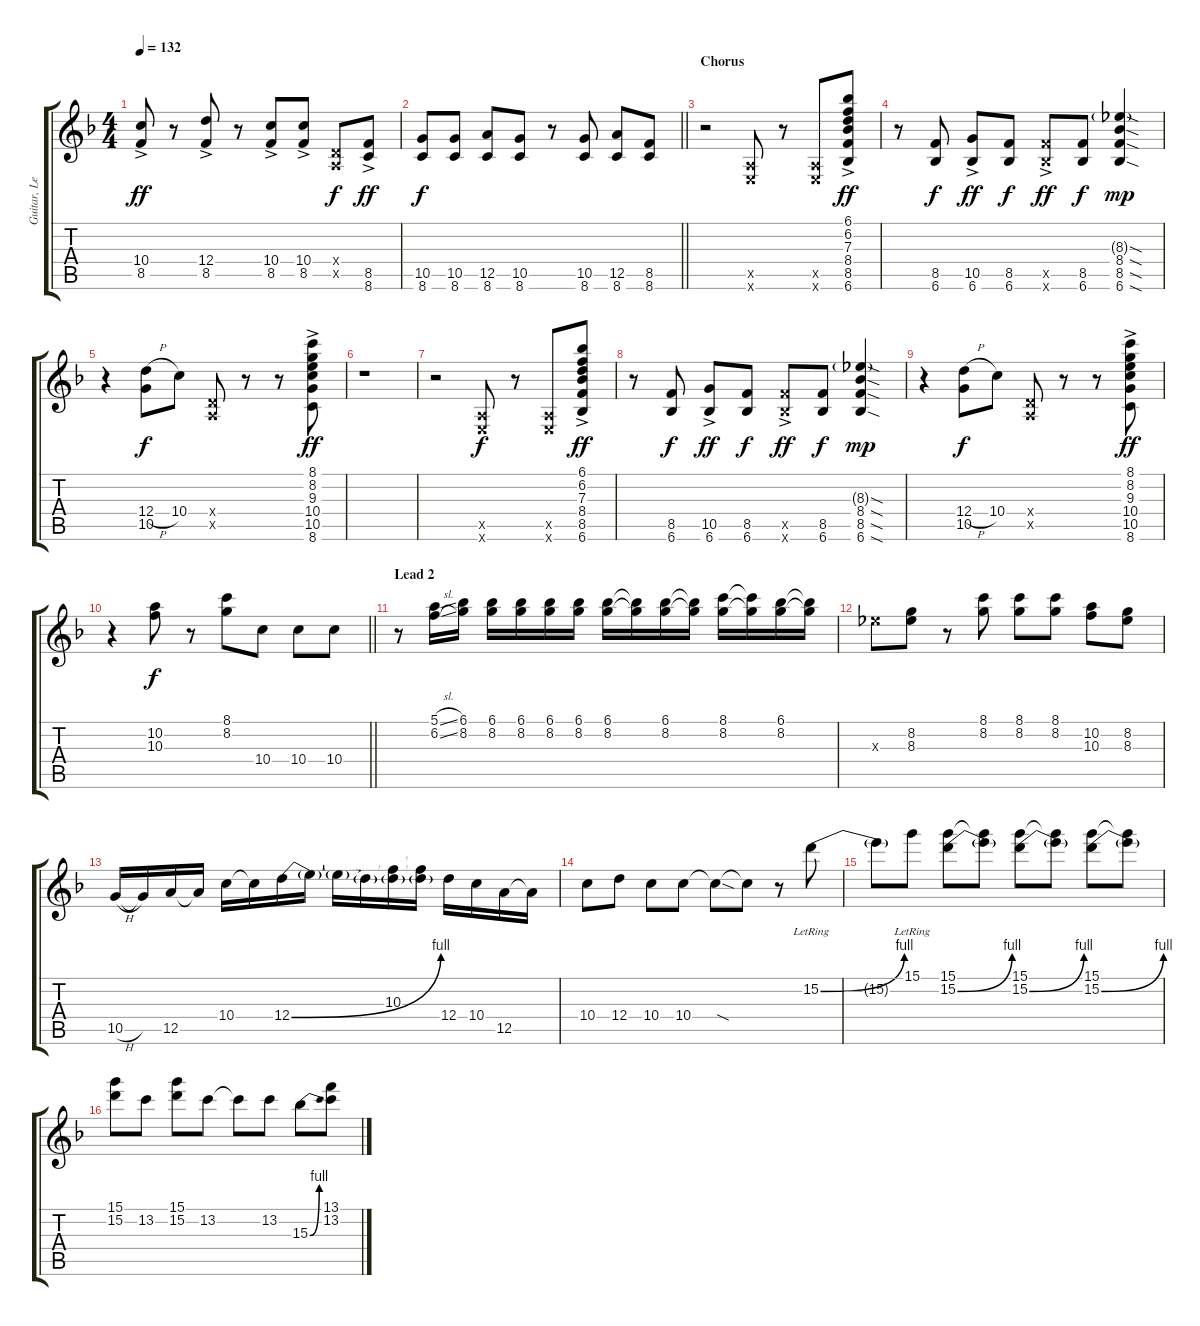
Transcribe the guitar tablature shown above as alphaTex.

\track ("Guitar, Lead" "Guitar, Le") {instrument distortionguitar}
\staff {score tabs}
\tuning (E4 B3 G3 D3 A2 E2) {hide}
\ts (4 4)
\tempo 132
\clef g2
\ks f
(10.4{ac} 8.5{ac}).8{dy ff} r.8 (12.4{ac} 8.5{ac}).8 r.8 (10.4{ac} 8.5{ac}).8 (10.4{ac} 8.5{ac}).8 (0.4{x} 0.5{x}).8{dy f} (8.5{ac} 8.6{ac}).8{dy ff} |
\barLineRight lightlight
(10.5 8.6).8{dy f} (10.5 8.6).8 (12.5 8.6).8 (10.5 8.6).8 r.8 (10.5 8.6).8 (12.5 8.6).8 (8.5 8.6).8 |
\section ("" "Chorus")
r.2 (0.5{x} 0.6{x}).8 r.8 (0.5{x} 0.6{x}).8 (6.1{ac} 6.2{ac} 7.3{ac} 8.4{ac} 8.5{ac} 6.6{ac}).8{dy ff} |
r.8 (8.5 6.6).8{dy f} (10.5{ac} 6.6{ac}).8{dy ff} (8.5 6.6).8{dy f} (8.5{ac x} 6.6{ac x}).8{dy ff} (8.5 6.6).8{dy f} (8.3{sod g} 8.4{sod} 8.5{sod} 6.6{sod}).4{dy mp} |
r.4 (12.4{h} 10.5).8{dy f} 10.4.8 (0.4{x} 0.5{x}).8 r.8 r.8 (8.1{ac} 8.2{ac} 9.3{ac} 10.4{ac} 10.5{ac} 8.6{ac}).8{dy ff} |
r.1 |
r.2 (0.5{x} 0.6{x}).8{dy f} r.8 (0.5{x} 0.6{x}).8 (6.1{ac} 6.2{ac} 7.3{ac} 8.4{ac} 8.5{ac} 6.6{ac}).8{dy ff} |
r.8 (8.5 6.6).8{dy f} (10.5{ac} 6.6{ac}).8{dy ff} (8.5 6.6).8{dy f} (8.5{ac x} 6.6{ac x}).8{dy ff} (8.5 6.6).8{dy f} (8.3{sod g} 8.4{sod} 8.5{sod} 6.6{sod}).4{dy mp} |
r.4 (12.4{h} 10.5).8{dy f} 10.4.8 (0.4{x} 0.5{x}).8 r.8 r.8 (8.1{ac} 8.2{ac} 9.3{ac} 10.4{ac} 10.5{ac} 8.6{ac}).8{dy ff} |
\barLineRight lightlight
r.4 (10.2 10.3).8{dy f} r.8 (8.1 8.2).8 10.4.8 10.4.8 10.4.8 |
\section ("" "Lead 2")
r.8 (5.1{sl} 6.2{sl}).16 (6.1 8.2).16 (6.1 8.2).16 (6.1 8.2).16 (6.1 8.2).16 (6.1 8.2).16 (6.1 8.2).16 (6.1{t} 8.2{t}).16 (6.1 8.2).16 (6.1{t} 8.2{t}).16 (8.1 8.2).16 (8.1{t} 8.2{t}).16 (6.1 8.2).16 (6.1{t} 8.2{t}).16 |
8.3{x}.8 (8.2 8.3).8 r.8 (8.1 8.2).8 (8.1 8.2).8 (8.1 8.2).8 (10.2 10.3).8 (8.2 8.3).8 |
10.5{h}.16 10.5{t}.16 12.5.16 12.5{t}.16 10.4.16 10.4{t}.16 12.4{be (bend 0 0 60 4)}.16 12.4{t}.16 12.4{t}.16 12.4{t}.16 (10.3 12.4{t}).16 (10.3{t} 12.4{t}).16 12.4.16 10.4.16 12.5.16 12.5{t}.16 |
10.4.8 12.4.8 10.4.8 10.4.8 10.4{sod t}.8 10.4{t}.8 r.8 15.2{be (bend 0 0 60 4) lr}.8 |
15.2{t}.8 15.1{lr}.8 (15.1 15.2{be (bend 0 0 60 4)}).8 (15.1{t} 15.2{t}).8 (15.1 15.2{be (bend 0 0 60 4)}).8 (15.1{t} 15.2{t}).8 (15.1 15.2{be (bend 0 0 60 4)}).8 (15.1{t} 15.2{t}).8 |
(15.1 15.2).8 13.2.8 (15.1 15.2).8 13.2.8 13.2{t}.8 13.2.8 15.3{be (bend 0 0 60 4)}.8 (13.1 13.2).8
